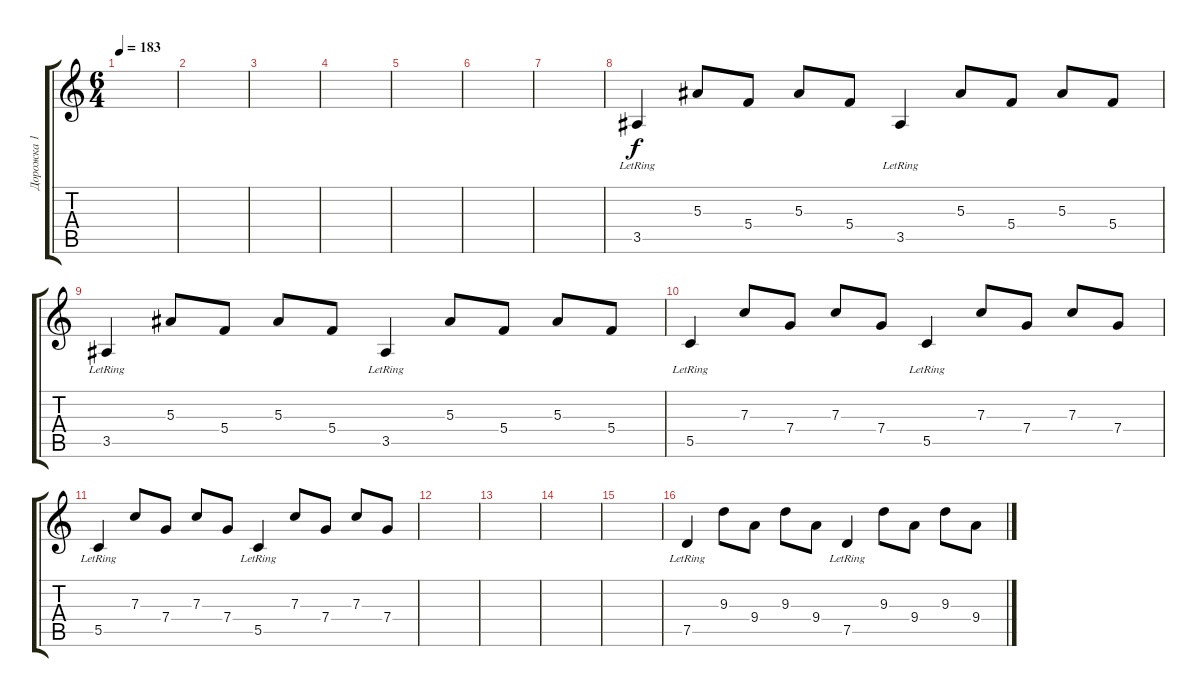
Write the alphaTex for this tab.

\track ("Дорожка 1" "Дорожка 1") {instrument acousticguitarnylon}
\staff {score tabs}
\tuning (D4 A3 F3 C3 G2 D2) {hide}
\ts (6 4)
\tempo 183
\clef g2
\ks c
|
|
|
|
|
|
|
3.5{lr}.4 5.3.8 5.4.8 5.3.8 5.4.8 3.5{lr}.4 5.3.8 5.4.8 5.3.8 5.4.8 |
3.5{lr}.4 5.3.8 5.4.8 5.3.8 5.4.8 3.5{lr}.4 5.3.8 5.4.8 5.3.8 5.4.8 |
5.5{lr}.4 7.3.8 7.4.8 7.3.8 7.4.8 5.5{lr}.4 7.3.8 7.4.8 7.3.8 7.4.8 |
5.5{lr}.4 7.3.8 7.4.8 7.3.8 7.4.8 5.5{lr}.4 7.3.8 7.4.8 7.3.8 7.4.8 |
|
|
|
|
7.5{lr}.4 9.3.8 9.4.8 9.3.8 9.4.8 7.5{lr}.4 9.3.8 9.4.8 9.3.8 9.4.8
